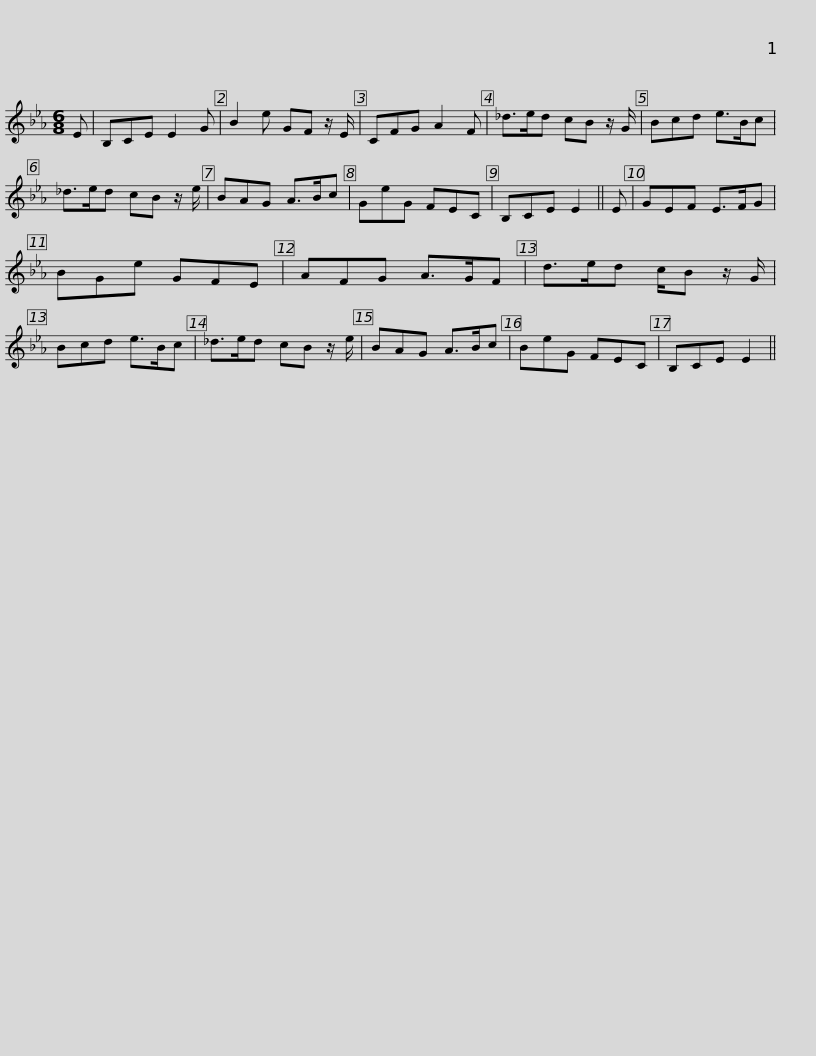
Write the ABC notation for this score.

X:1
L:1/8
M:6/8
I:linebreak $
K:Eb
V:1 treble
V:1
 E | B,CE E2 G | B2 e GF z/ E/ | CFG A2 F | _d>ed cB z/ G/ | %5
 Bcd e>Bc | _d>ed cB z/ e/ |$ BAG A>Bc | GeG FEC | B,CE E2 || %10
 E | GEF E>FG | BGe GFE | AFG A>GF |$ d>ed c/B z/ G/ | %15
 Bcd e>Bc | _d>ed cB z/ e/ | BAG A>Bc | BeG FEC | B,CE E2 || %20
